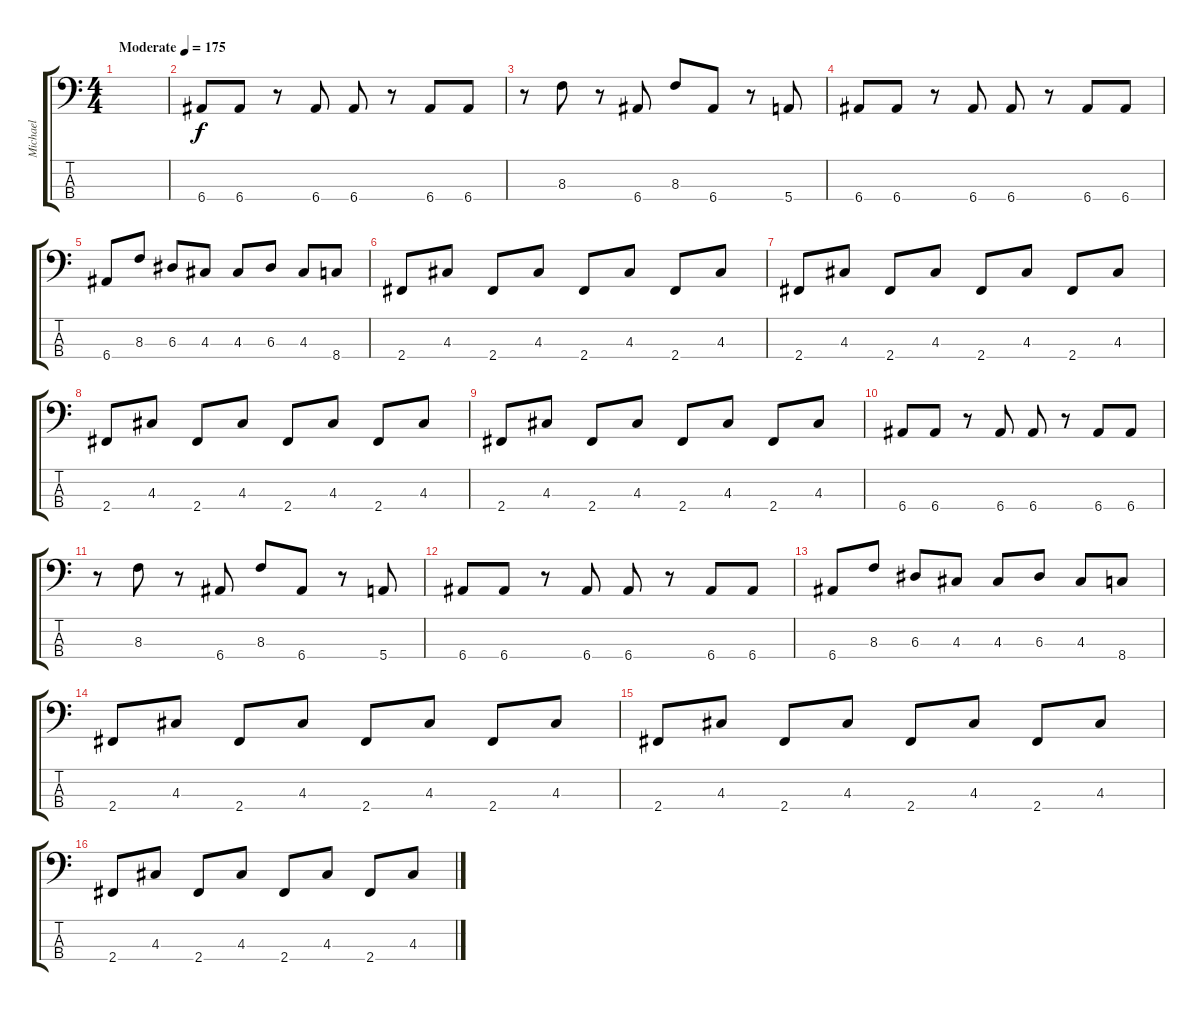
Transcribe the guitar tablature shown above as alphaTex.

\track ("Michael" "Michael") {instrument electricbassfinger}
\staff {score tabs}
\tuning (G2 D2 A1 E1) {hide}
\ts (4 4)
\tempo (175 "Moderate")
\clef f4
\ks c
|
6.4.8 6.4.8 r.8 6.4.8 6.4.8 r.8 6.4.8 6.4.8 |
r.8 8.3.8 r.8 6.4.8 8.3.8 6.4.8 r.8 5.4.8 |
6.4.8 6.4.8 r.8 6.4.8 6.4.8 r.8 6.4.8 6.4.8 |
6.4.8 8.3.8 6.3.8 4.3.8 4.3.8 6.3.8 4.3.8 8.4.8 |
2.4.8 4.3.8 2.4.8 4.3.8 2.4.8 4.3.8 2.4.8 4.3.8 |
2.4.8 4.3.8 2.4.8 4.3.8 2.4.8 4.3.8 2.4.8 4.3.8 |
2.4.8 4.3.8 2.4.8 4.3.8 2.4.8 4.3.8 2.4.8 4.3.8 |
2.4.8 4.3.8 2.4.8 4.3.8 2.4.8 4.3.8 2.4.8 4.3.8 |
6.4.8 6.4.8 r.8 6.4.8 6.4.8 r.8 6.4.8 6.4.8 |
r.8 8.3.8 r.8 6.4.8 8.3.8 6.4.8 r.8 5.4.8 |
6.4.8 6.4.8 r.8 6.4.8 6.4.8 r.8 6.4.8 6.4.8 |
6.4.8 8.3.8 6.3.8 4.3.8 4.3.8 6.3.8 4.3.8 8.4.8 |
2.4.8 4.3.8 2.4.8 4.3.8 2.4.8 4.3.8 2.4.8 4.3.8 |
2.4.8 4.3.8 2.4.8 4.3.8 2.4.8 4.3.8 2.4.8 4.3.8 |
2.4.8 4.3.8 2.4.8 4.3.8 2.4.8 4.3.8 2.4.8 4.3.8
